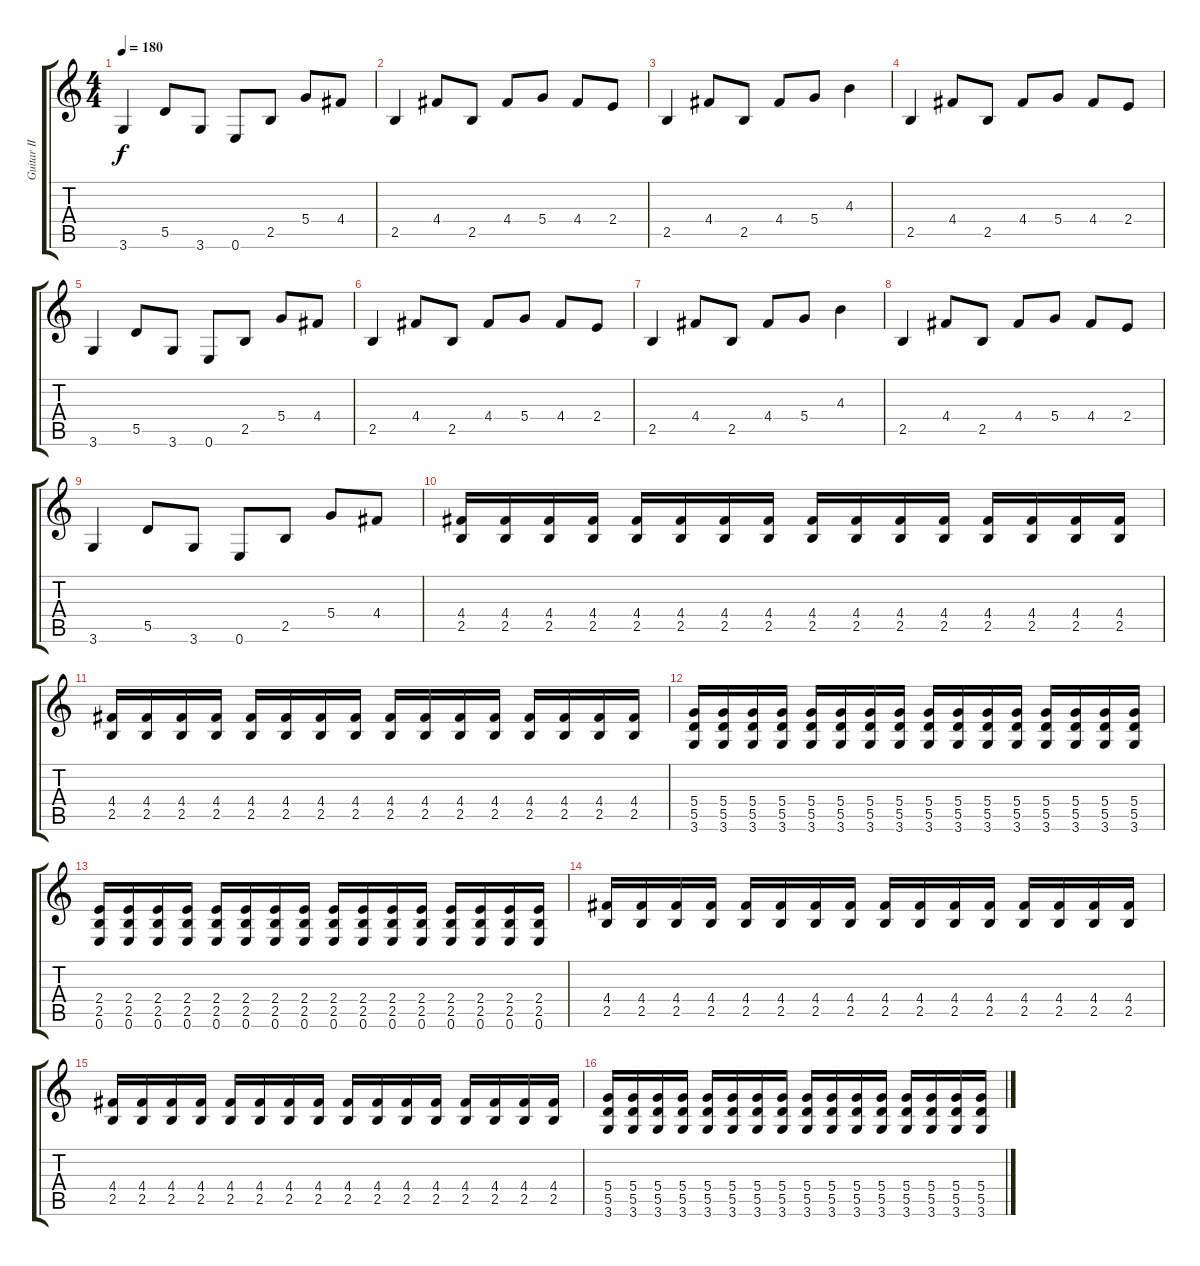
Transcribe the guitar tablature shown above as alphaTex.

\track ("Guitar II" "Guitar II") {instrument distortionguitar}
\staff {score tabs}
\tuning (E4 B3 G3 D3 A2 E2) {hide}
\ts (4 4)
\tempo 180
\clef g2
\ks c
3.6.4{dy f} 5.5.8 3.6.8 0.6.8 2.5.8 5.4.8 4.4.8 |
2.5.4 4.4.8 2.5.8 4.4.8 5.4.8 4.4.8 2.4.8 |
2.5.4 4.4.8 2.5.8 4.4.8 5.4.8 4.3.4 |
2.5.4 4.4.8 2.5.8 4.4.8 5.4.8 4.4.8 2.4.8 |
3.6.4 5.5.8 3.6.8 0.6.8 2.5.8 5.4.8 4.4.8 |
2.5.4 4.4.8 2.5.8 4.4.8 5.4.8 4.4.8 2.4.8 |
2.5.4 4.4.8 2.5.8 4.4.8 5.4.8 4.3.4 |
2.5.4 4.4.8 2.5.8 4.4.8 5.4.8 4.4.8 2.4.8 |
3.6.4 5.5.8 3.6.8 0.6.8 2.5.8 5.4.8 4.4.8 |
(4.4 2.5).16 (4.4 2.5).16 (4.4 2.5).16 (4.4 2.5).16 (4.4 2.5).16 (4.4 2.5).16 (4.4 2.5).16 (4.4 2.5).16 (4.4 2.5).16 (4.4 2.5).16 (4.4 2.5).16 (4.4 2.5).16 (4.4 2.5).16 (4.4 2.5).16 (4.4 2.5).16 (4.4 2.5).16 |
(4.4 2.5).16 (4.4 2.5).16 (4.4 2.5).16 (4.4 2.5).16 (4.4 2.5).16 (4.4 2.5).16 (4.4 2.5).16 (4.4 2.5).16 (4.4 2.5).16 (4.4 2.5).16 (4.4 2.5).16 (4.4 2.5).16 (4.4 2.5).16 (4.4 2.5).16 (4.4 2.5).16 (4.4 2.5).16 |
(5.4 5.5 3.6).16 (5.4 5.5 3.6).16 (5.4 5.5 3.6).16 (5.4 5.5 3.6).16 (5.4 5.5 3.6).16 (5.4 5.5 3.6).16 (5.4 5.5 3.6).16 (5.4 5.5 3.6).16 (5.4 5.5 3.6).16 (5.4 5.5 3.6).16 (5.4 5.5 3.6).16 (5.4 5.5 3.6).16 (5.4 5.5 3.6).16 (5.4 5.5 3.6).16 (5.4 5.5 3.6).16 (5.4 5.5 3.6).16 |
(2.4 2.5 0.6).16 (2.4 2.5 0.6).16 (2.4 2.5 0.6).16 (2.4 2.5 0.6).16 (2.4 2.5 0.6).16 (2.4 2.5 0.6).16 (2.4 2.5 0.6).16 (2.4 2.5 0.6).16 (2.4 2.5 0.6).16 (2.4 2.5 0.6).16 (2.4 2.5 0.6).16 (2.4 2.5 0.6).16 (2.4 2.5 0.6).16 (2.4 2.5 0.6).16 (2.4 2.5 0.6).16 (2.4 2.5 0.6).16 |
(4.4 2.5).16 (4.4 2.5).16 (4.4 2.5).16 (4.4 2.5).16 (4.4 2.5).16 (4.4 2.5).16 (4.4 2.5).16 (4.4 2.5).16 (4.4 2.5).16 (4.4 2.5).16 (4.4 2.5).16 (4.4 2.5).16 (4.4 2.5).16 (4.4 2.5).16 (4.4 2.5).16 (4.4 2.5).16 |
(4.4 2.5).16 (4.4 2.5).16 (4.4 2.5).16 (4.4 2.5).16 (4.4 2.5).16 (4.4 2.5).16 (4.4 2.5).16 (4.4 2.5).16 (4.4 2.5).16 (4.4 2.5).16 (4.4 2.5).16 (4.4 2.5).16 (4.4 2.5).16 (4.4 2.5).16 (4.4 2.5).16 (4.4 2.5).16 |
(5.4 5.5 3.6).16 (5.4 5.5 3.6).16 (5.4 5.5 3.6).16 (5.4 5.5 3.6).16 (5.4 5.5 3.6).16 (5.4 5.5 3.6).16 (5.4 5.5 3.6).16 (5.4 5.5 3.6).16 (5.4 5.5 3.6).16 (5.4 5.5 3.6).16 (5.4 5.5 3.6).16 (5.4 5.5 3.6).16 (5.4 5.5 3.6).16 (5.4 5.5 3.6).16 (5.4 5.5 3.6).16 (5.4 5.5 3.6).16
